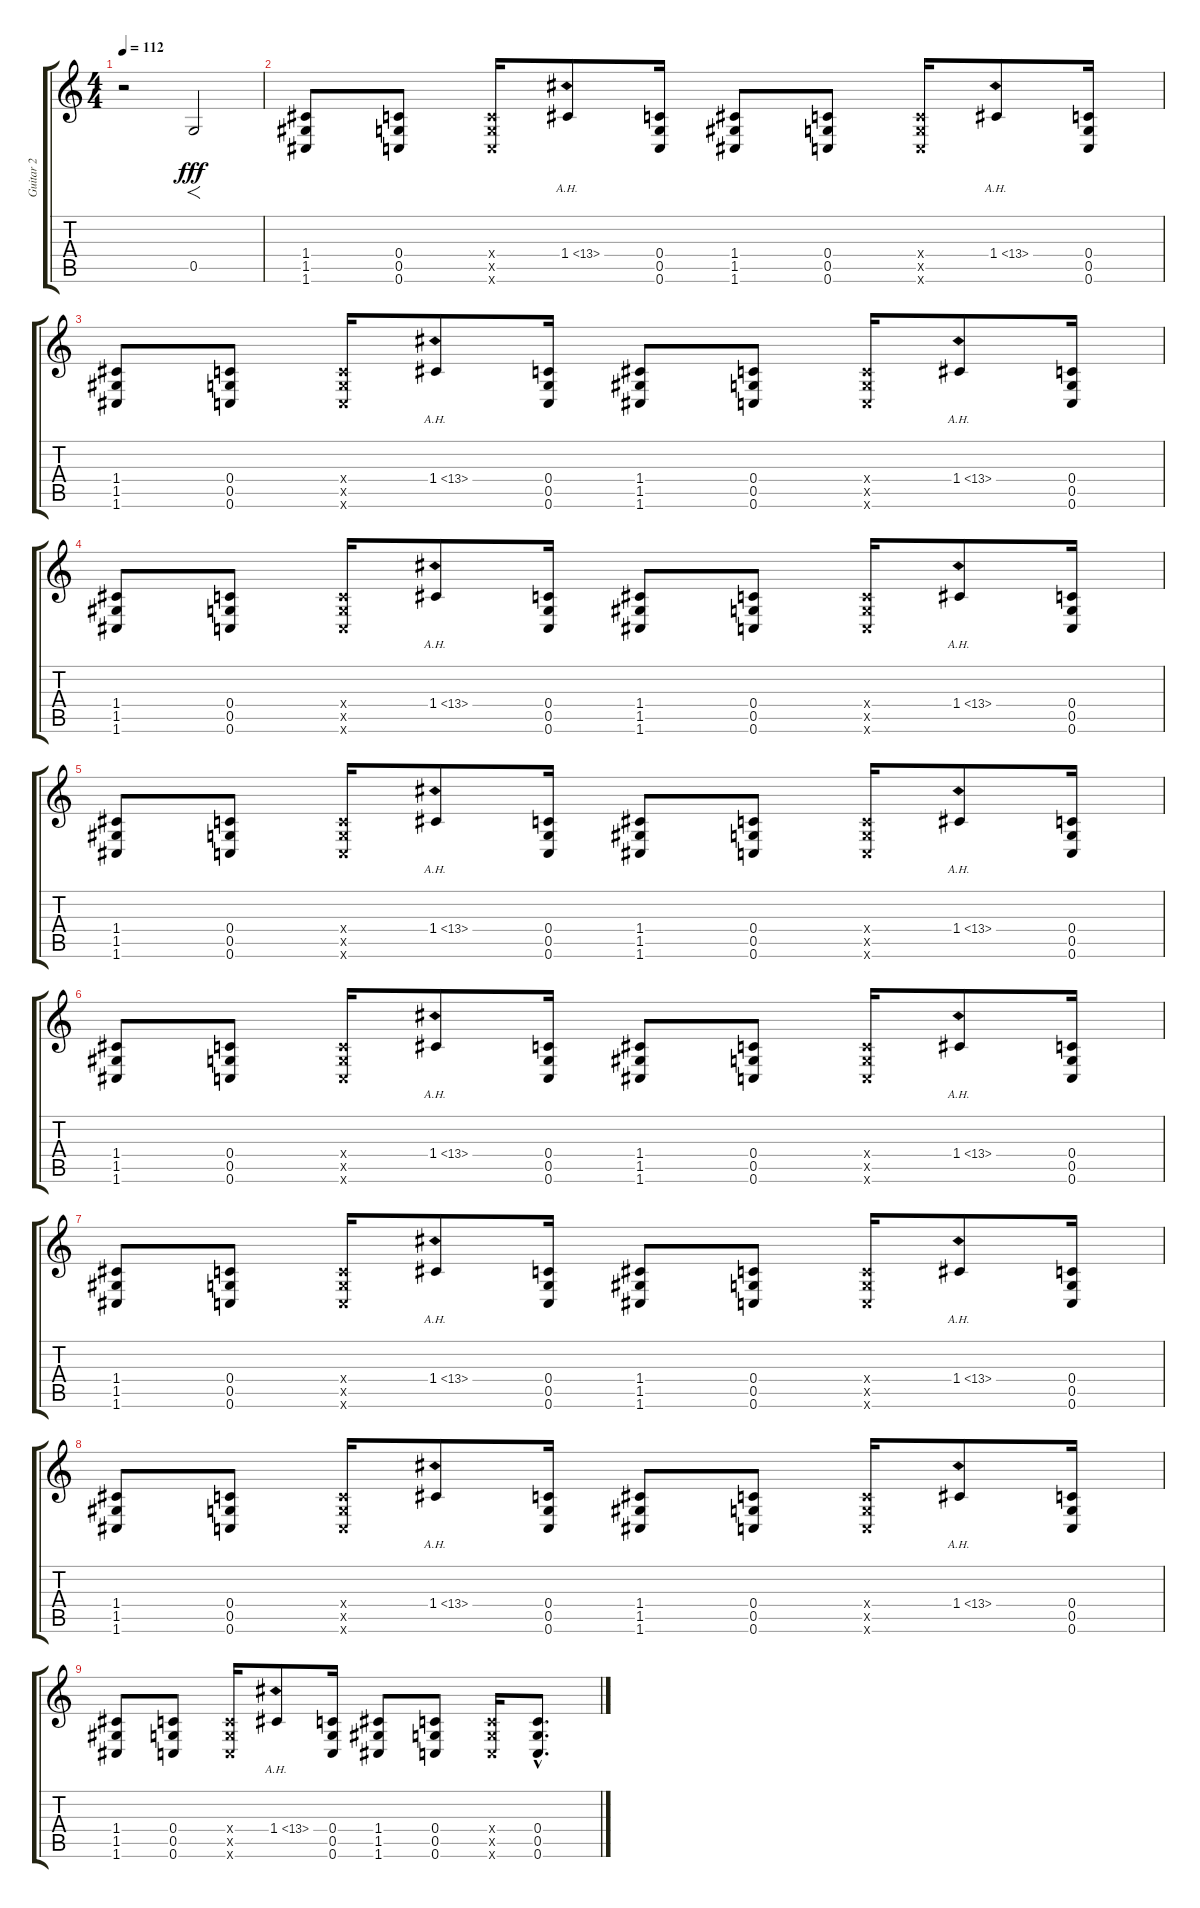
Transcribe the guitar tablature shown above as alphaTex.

\track ("Guitar 2" "Guitar 2") {instrument distortionguitar}
\staff {score tabs}
\tuning (D4 A3 F3 C3 G2 C2) {hide}
\ts (4 4)
\tempo 112
\clef g2
\ks c
r.2{dy fff} 0.5.2{f instrument reversecymbal} |
(1.4 1.5 1.6).8{volume 16 instrument distortionguitar} (0.4 0.5 0.6).8 (0.4{x} 0.5{x} 0.6{x}).16 1.4{ah 12}.8 (0.4 0.5 0.6).16 (1.4 1.5 1.6).8 (0.4 0.5 0.6).8 (0.4{x} 0.5{x} 0.6{x}).16 1.4{ah 12}.8 (0.4 0.5 0.6).16 |
(1.4 1.5 1.6).8{volume 16 instrument distortionguitar} (0.4 0.5 0.6).8 (0.4{x} 0.5{x} 0.6{x}).16 1.4{ah 12}.8 (0.4 0.5 0.6).16 (1.4 1.5 1.6).8 (0.4 0.5 0.6).8 (0.4{x} 0.5{x} 0.6{x}).16 1.4{ah 12}.8 (0.4 0.5 0.6).16 |
(1.4 1.5 1.6).8{volume 16 instrument distortionguitar} (0.4 0.5 0.6).8 (0.4{x} 0.5{x} 0.6{x}).16 1.4{ah 12}.8 (0.4 0.5 0.6).16 (1.4 1.5 1.6).8 (0.4 0.5 0.6).8 (0.4{x} 0.5{x} 0.6{x}).16 1.4{ah 12}.8 (0.4 0.5 0.6).16 |
(1.4 1.5 1.6).8{volume 16 instrument distortionguitar} (0.4 0.5 0.6).8 (0.4{x} 0.5{x} 0.6{x}).16 1.4{ah 12}.8 (0.4 0.5 0.6).16 (1.4 1.5 1.6).8 (0.4 0.5 0.6).8 (0.4{x} 0.5{x} 0.6{x}).16 1.4{ah 12}.8 (0.4 0.5 0.6).16 |
(1.4 1.5 1.6).8{volume 16 instrument distortionguitar} (0.4 0.5 0.6).8 (0.4{x} 0.5{x} 0.6{x}).16 1.4{ah 12}.8 (0.4 0.5 0.6).16 (1.4 1.5 1.6).8 (0.4 0.5 0.6).8 (0.4{x} 0.5{x} 0.6{x}).16 1.4{ah 12}.8 (0.4 0.5 0.6).16 |
(1.4 1.5 1.6).8{volume 16 instrument distortionguitar} (0.4 0.5 0.6).8 (0.4{x} 0.5{x} 0.6{x}).16 1.4{ah 12}.8 (0.4 0.5 0.6).16 (1.4 1.5 1.6).8 (0.4 0.5 0.6).8 (0.4{x} 0.5{x} 0.6{x}).16 1.4{ah 12}.8 (0.4 0.5 0.6).16 |
(1.4 1.5 1.6).8{volume 16 instrument distortionguitar} (0.4 0.5 0.6).8 (0.4{x} 0.5{x} 0.6{x}).16 1.4{ah 12}.8 (0.4 0.5 0.6).16 (1.4 1.5 1.6).8 (0.4 0.5 0.6).8 (0.4{x} 0.5{x} 0.6{x}).16 1.4{ah 12}.8 (0.4 0.5 0.6).16 |
(1.4 1.5 1.6).8{volume 16 instrument distortionguitar} (0.4 0.5 0.6).8 (0.4{x} 0.5{x} 0.6{x}).16 1.4{ah 12}.8 (0.4 0.5 0.6).16 (1.4 1.5 1.6).8 (0.4 0.5 0.6).8 (0.4{x} 0.5{x} 0.6{x}).16 (0.4{hac} 0.5{hac} 0.6{hac}).8{d}
